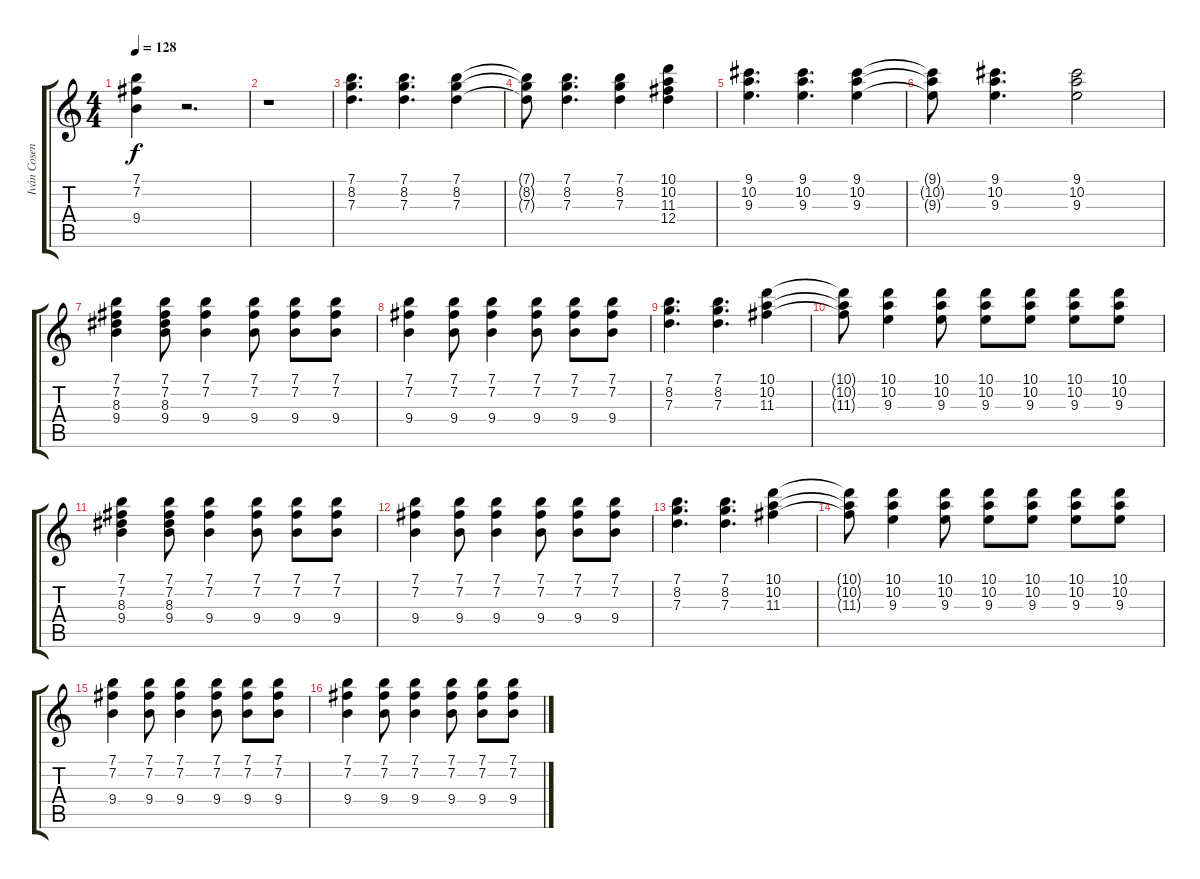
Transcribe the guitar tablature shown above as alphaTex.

\track ("Iván Cosentino" "Iván Cosen") {instrument acousticguitarsteel}
\staff {score tabs}
\tuning (E4 B3 G3 D3 A2 E2) {hide}
\ts (4 4)
\tempo 128
\clef g2
\ks c
(7.1 7.2 9.4).4{dy f} r.2{d} |
r.1 |
(7.1 8.2 7.3).4{d} (7.1 8.2 7.3).4{d} (7.1 8.2 7.3).4 |
(7.1{t} 8.2{t} 7.3{t}).8 (7.1 8.2 7.3).4{d} (7.1 8.2 7.3).4 (10.1 10.2 11.3 12.4).4 |
(9.1 10.2 9.3).4{d} (9.1 10.2 9.3).4{d} (9.1 10.2 9.3).4 |
(9.1{t} 10.2{t} 9.3{t}).8 (9.1 10.2 9.3).4{d} (9.1 10.2 9.3).2 |
(7.1 7.2 8.3 9.4).4 (7.1 7.2 8.3 9.4).8 (7.1 7.2 9.4).4 (7.1 7.2 9.4).8 (7.1 7.2 9.4).8 (7.1 7.2 9.4).8 |
(7.1 7.2 9.4).4 (7.1 7.2 9.4).8 (7.1 7.2 9.4).4 (7.1 7.2 9.4).8 (7.1 7.2 9.4).8 (7.1 7.2 9.4).8 |
(7.1 8.2 7.3).4{d} (7.1 8.2 7.3).4{d} (10.1 10.2 11.3).4 |
(10.1{t} 10.2{t} 11.3{t}).8 (10.1 10.2 9.3).4 (10.1 10.2 9.3).8 (10.1 10.2 9.3).8 (10.1 10.2 9.3).8 (10.1 10.2 9.3).8 (10.1 10.2 9.3).8 |
(7.1 7.2 8.3 9.4).4 (7.1 7.2 8.3 9.4).8 (7.1 7.2 9.4).4 (7.1 7.2 9.4).8 (7.1 7.2 9.4).8 (7.1 7.2 9.4).8 |
(7.1 7.2 9.4).4 (7.1 7.2 9.4).8 (7.1 7.2 9.4).4 (7.1 7.2 9.4).8 (7.1 7.2 9.4).8 (7.1 7.2 9.4).8 |
(7.1 8.2 7.3).4{d} (7.1 8.2 7.3).4{d} (10.1 10.2 11.3).4 |
(10.1{t} 10.2{t} 11.3{t}).8 (10.1 10.2 9.3).4 (10.1 10.2 9.3).8 (10.1 10.2 9.3).8 (10.1 10.2 9.3).8 (10.1 10.2 9.3).8 (10.1 10.2 9.3).8 |
(7.1 7.2 9.4).4 (7.1 7.2 9.4).8 (7.1 7.2 9.4).4 (7.1 7.2 9.4).8 (7.1 7.2 9.4).8 (7.1 7.2 9.4).8 |
(7.1 7.2 9.4).4 (7.1 7.2 9.4).8 (7.1 7.2 9.4).4 (7.1 7.2 9.4).8 (7.1 7.2 9.4).8 (7.1 7.2 9.4).8
